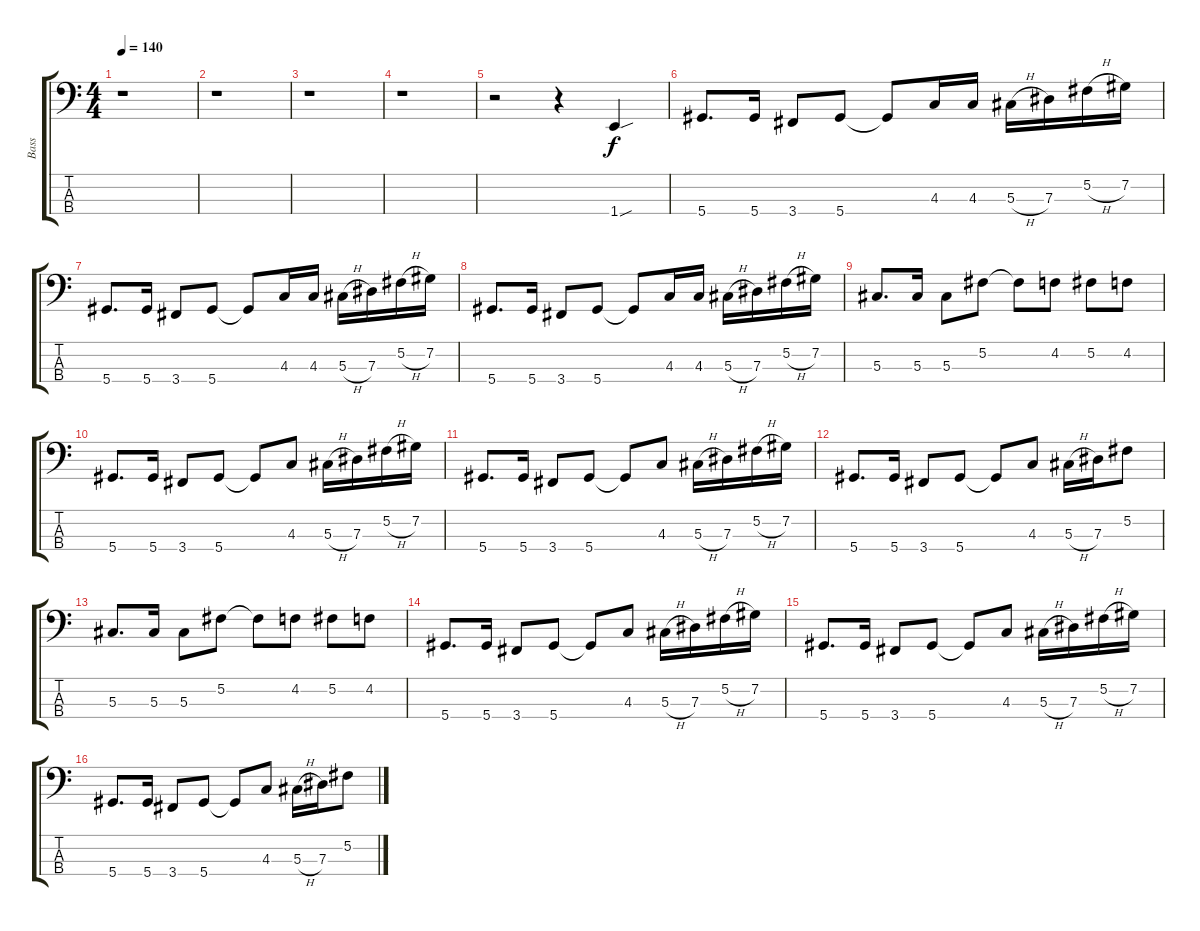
\track ("Bass" "Bass") {instrument electricbassfinger}
\staff {score tabs}
\tuning (Gb2 Db2 Ab1 Eb1) {hide}
\ts (4 4)
\tempo 140
\clef f4
\ks c
r.1{dy f instrument electricbassfinger} |
r.1 |
r.1 |
r.1 |
r.2 r.4 1.4{sou}.4 |
5.4.8{d} 5.4.16 3.4.8 5.4.8 5.4{t}.8 4.3.16 4.3.16 5.3{h}.16 7.3.16 5.2{h}.16 7.2.16 |
5.4.8{d} 5.4.16 3.4.8 5.4.8 5.4{t}.8 4.3.16 4.3.16 5.3{h}.16 7.3.16 5.2{h}.16 7.2.16 |
5.4.8{d} 5.4.16 3.4.8 5.4.8 5.4{t}.8 4.3.16 4.3.16 5.3{h}.16 7.3.16 5.2{h}.16 7.2.16 |
5.3.8{d} 5.3.16 5.3.8 5.2.8 5.2{t}.8 4.2.8 5.2.8 4.2.8 |
5.4.8{d} 5.4.16 3.4.8 5.4.8 5.4{t}.8 4.3.8 5.3{h}.16 7.3.16 5.2{h}.16 7.2.16 |
5.4.8{d} 5.4.16 3.4.8 5.4.8 5.4{t}.8 4.3.8 5.3{h}.16 7.3.16 5.2{h}.16 7.2.16 |
5.4.8{d} 5.4.16 3.4.8 5.4.8 5.4{t}.8 4.3.8 5.3{h}.16 7.3.16 5.2.8 |
5.3.8{d} 5.3.16 5.3.8 5.2.8 5.2{t}.8 4.2.8 5.2.8 4.2.8 |
5.4.8{d} 5.4.16 3.4.8 5.4.8 5.4{t}.8 4.3.8 5.3{h}.16 7.3.16 5.2{h}.16 7.2.16 |
5.4.8{d} 5.4.16 3.4.8 5.4.8 5.4{t}.8 4.3.8 5.3{h}.16 7.3.16 5.2{h}.16 7.2.16 |
5.4.8{d} 5.4.16 3.4.8 5.4.8 5.4{t}.8 4.3.8 5.3{h}.16 7.3.16 5.2.8
